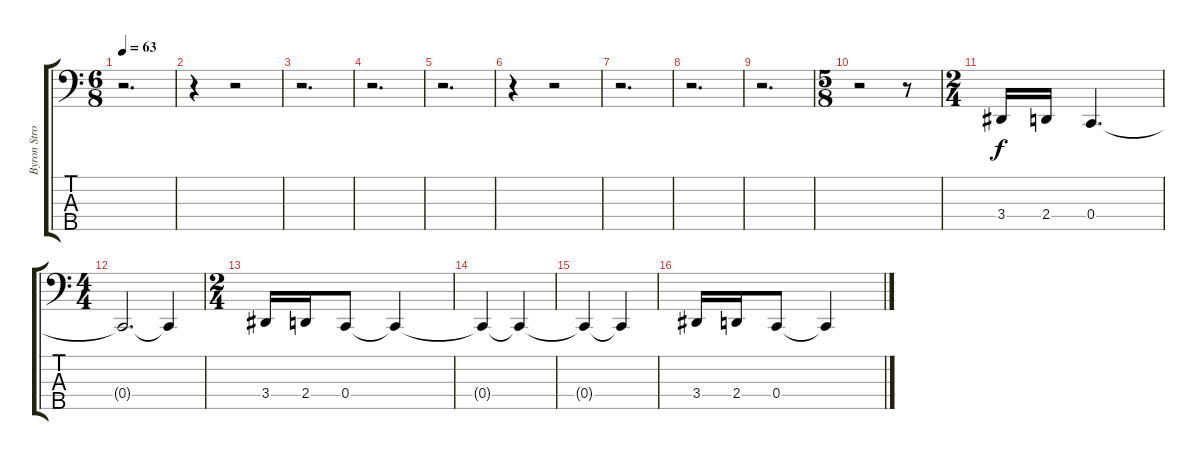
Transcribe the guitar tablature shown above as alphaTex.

\track ("Byron Stroud" "Byron Stro") {instrument electricbasspick}
\staff {score tabs}
\tuning (G2 C2 G1 C1 G0) {hide}
\ts (6 8)
\tempo 63
\clef f4
\ks c
r.2{d dy f} |
r.4 r.2 |
r.2{d} |
r.2{d} |
r.2{d} |
r.4 r.2 |
r.2{d} |
r.2{d} |
r.2{d} |
\ts (5 8)
r.2 r.8 |
\ts (2 4)
3.4.16 2.4.16 0.4.4{d} |
\ts (4 4)
0.4{t}.2{d} 0.4{t}.4 |
\ts (2 4)
3.4.16 2.4.16 0.4.8 0.4{t}.4 |
0.4{t}.4 0.4{t}.4 |
0.4{t}.4 0.4{t}.4 |
3.4.16 2.4.16 0.4.8 0.4{t}.4
